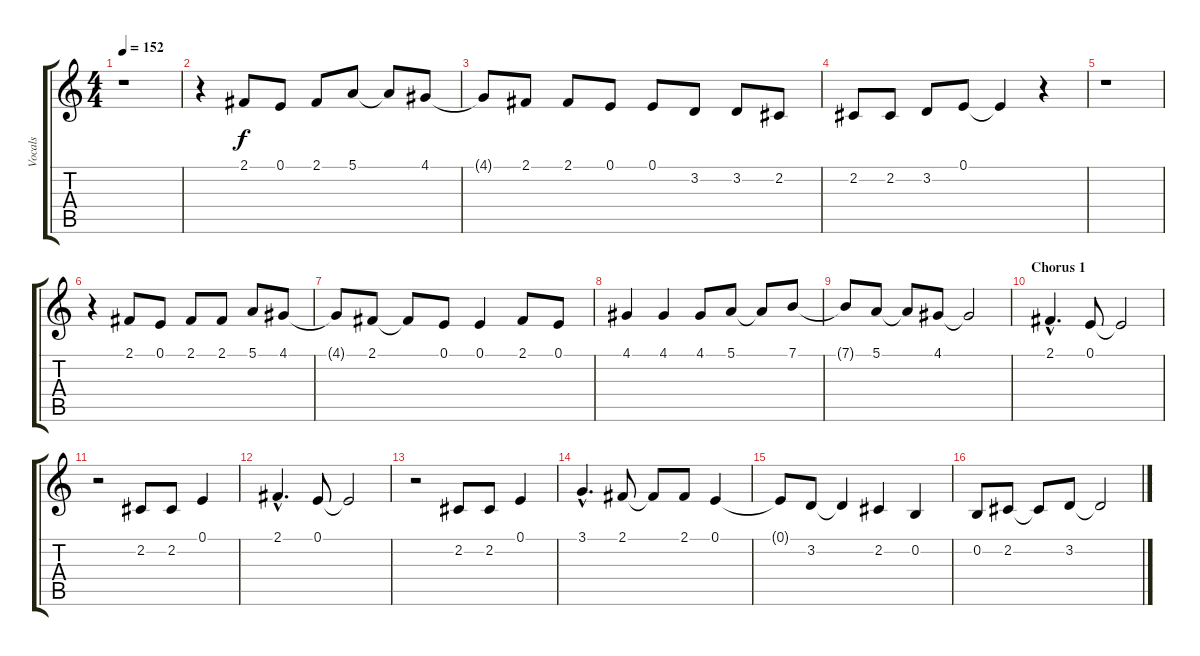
\track ("Vocals" "Vocals") {instrument altosax}
\staff {score tabs}
\tuning (E4 B3 G3 D3 A2 E2) {hide}
\ts (4 4)
\tempo 152
\clef g2
\ks c
r.1{dy f} |
r.4 2.1.8 0.1.8 2.1.8 5.1.8 5.1{t}.8 4.1.8 |
4.1{t}.8 2.1.8 2.1.8 0.1.8 0.1.8 3.2.8 3.2.8 2.2.8 |
2.2.8 2.2.8 3.2.8 0.1.8 0.1{t}.4 r.4 |
r.1 |
r.4 2.1.8 0.1.8 2.1.8 2.1.8 5.1.8 4.1.8 |
4.1{t}.8 2.1.8 2.1{t}.8 0.1.8 0.1.4 2.1.8 0.1.8 |
4.1.4 4.1.4 4.1.8 5.1.8 5.1{t}.8 7.1.8 |
7.1{t}.8 5.1.8 5.1{t}.8 4.1.8 4.1{t}.2 |
\section ("" "Chorus 1")
2.1{hac}.4{d} 0.1.8 0.1{t}.2 |
r.2 2.2.8 2.2.8 0.1.4 |
2.1{hac}.4{d} 0.1.8 0.1{t}.2 |
r.2 2.2.8 2.2.8 0.1.4 |
3.1{hac}.4{d} 2.1.8 2.1{t}.8 2.1.8 0.1.4 |
0.1{t}.8 3.2.8 3.2{t}.4 2.2.4 0.2.4 |
0.2.8 2.2.8 2.2{t}.8 3.2.8 3.2{t}.2
